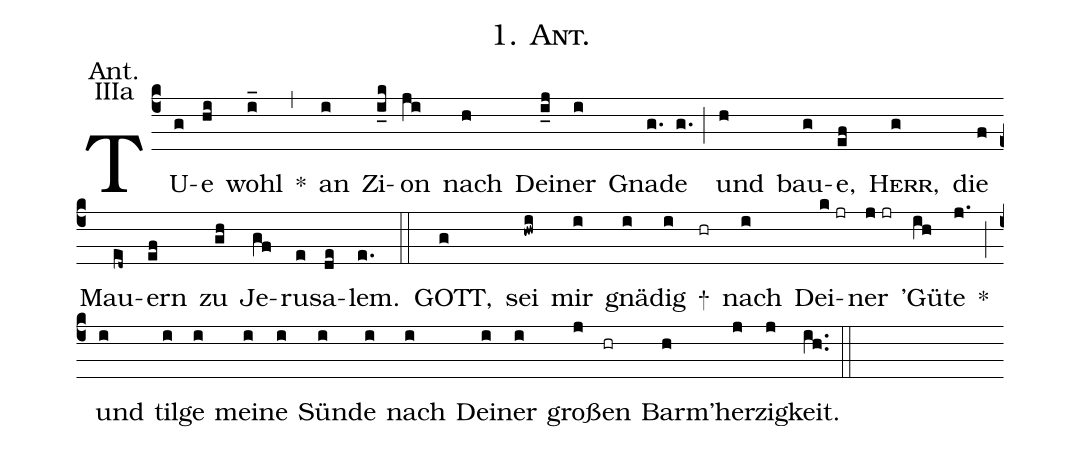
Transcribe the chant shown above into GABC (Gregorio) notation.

name:1. Ant.;
office-part:Laudes;
annotation: Ant.;
annotation: IIIa;
%%
(c4)TU(g)e(hi) wohl(i_) *(,) an(i) Zi(i_k)on(ji) nach(h) Dei(i_j)ner(i) Gna(g.)de(g.) (;) und(h) bau(g)e,(ef) <sc>Herr,</sc>(g) die(f) Mau(ed~)ern(ef) zu(gh) Je(gf)ru(e)sa(de)lem.(e.) (::)
GOTT,(g) sei(hwi) mir(i) gnä(i)dig(i) +(hr) nach(i) Dei(k//jr)ner(j//jr) 'Gü(ih)te(j.) *(;) und(i) til(i)ge(i) mei(i)ne(i) Sün(i)de(i) nach(i) Dei(i)ner(i) gro(j)<v>\ss</v>en(hr) Barm(h)'her(j)zig(j)keit.(ih..) (::)
